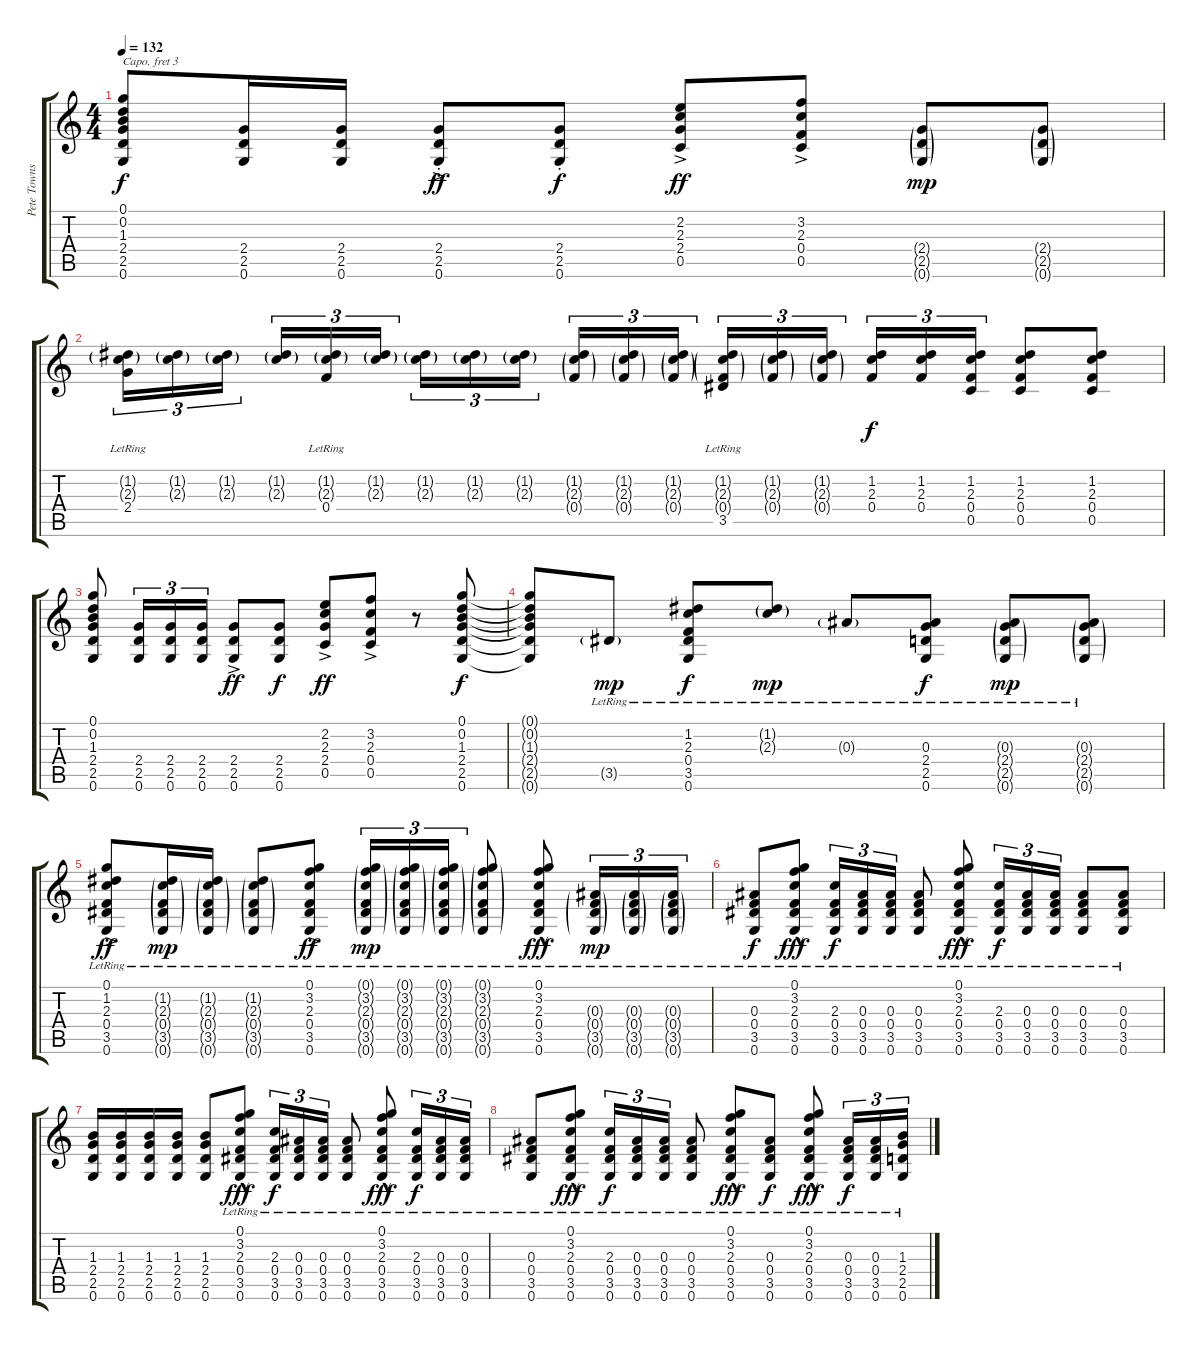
\track ("Pete Townshend" "Pete Towns") {instrument acousticguitarsteel}
\staff {score tabs}
\capo 3
\tuning (E4 B3 G3 D3 A2 E2) {hide}
\ts (4 4)
\tempo 132
\clef g2
\ks c
(0.1 0.2 1.3 2.4 2.5 0.6).8{dy f} (2.4 2.5 0.6).16 (2.4 2.5 0.6).16 (2.4{ac st} 2.5{ac st} 0.6{ac st}).8{dy ff} (2.4{st} 2.5{st} 0.6{st}).8{dy f} (2.2{ac} 2.3{ac} 2.4{ac} 0.5{ac}).8{dy ff} (3.2{ac} 2.3{ac} 0.4{ac} 0.5{ac}).8 (2.4{g} 2.5{g} 0.6{g}).8{dy mp} (2.4{g} 2.5{g} 0.6{g}).8 |
(1.2{g} 2.3{g} 2.4{lr}).16{tu (3 2)} (1.2{g} 2.3{g}).16{tu (3 2)} (1.2{g} 2.3{g}).16{tu (3 2) beam splitsecondary} (1.2{g} 2.3{g}).16{tu (3 2)} (1.2{g} 2.3{g} 0.4{lr}).16{tu (3 2)} (1.2{g} 2.3{g}).16{tu (3 2)} (1.2{g} 2.3{g}).16{tu (3 2)} (1.2{g} 2.3{g}).16{tu (3 2)} (1.2{g} 2.3{g}).16{tu (3 2) beam splitsecondary} (1.2{g} 2.3{g} 0.4{g}).16{tu (3 2)} (1.2{g} 2.3{g} 0.4{g}).16{tu (3 2)} (1.2{g} 2.3{g} 0.4{g}).16{tu (3 2)} (1.2{g} 2.3{g} 0.4{g} 3.5{lr}).16{tu (3 2)} (1.2{g} 2.3{g} 0.4{g}).16{tu (3 2)} (1.2{g} 2.3{g} 0.4{g}).16{tu (3 2) beam splitsecondary} (1.2 2.3 0.4).16{tu (3 2) dy f} (1.2 2.3 0.4).16{tu (3 2)} (1.2 2.3 0.4 0.5).16{tu (3 2)} (1.2 2.3 0.4 0.5).8 (1.2 2.3 0.4 0.5).8 |
(0.1 0.2 1.3 2.4 2.5 0.6).8 (2.4 2.5 0.6).16{tu (3 2)} (2.4 2.5 0.6).16{tu (3 2)} (2.4 2.5 0.6).16{tu (3 2)} (2.4{ac} 2.5{ac} 0.6{ac}).8{dy ff} (2.4 2.5 0.6).8{dy f} (2.2{ac} 2.3{ac} 2.4{ac} 0.5{ac}).8{dy ff} (3.2{ac} 2.3{ac} 0.4{ac} 0.5{ac}).8 r.8 (0.1 0.2 1.3 2.4 2.5 0.6).8{dy f} |
(0.1{t} 0.2{t} 1.3{t} 2.4{t} 2.5{t} 0.6{t}).8 3.5{g lr}.8{dy mp} (1.2{lr} 2.3{lr} 0.4{lr} 3.5{lr} 0.6{lr}).8{dy f} (1.2{g lr} 2.3{g lr}).8{dy mp} 0.3{g lr}.8 (0.3{lr} 2.4{lr} 2.5{lr} 0.6{lr}).8{dy f} (0.3{g lr} 2.4{g lr} 2.5{g lr} 0.6{g lr}).8{dy mp} (0.3{g lr} 2.4{g lr} 2.5{g lr} 0.6{g lr}).8 |
(0.1{ac lr} 1.2{ac lr} 2.3{ac lr} 0.4{ac lr} 3.5{ac lr} 0.6{ac lr}).8{dy ff} (1.2{g lr} 2.3{g lr} 0.4{g lr} 3.5{g lr} 0.6{g lr}).16{dy mp} (1.2{g lr} 2.3{g lr} 0.4{g lr} 3.5{g lr} 0.6{g lr}).16 (1.2{g lr} 2.3{g lr} 0.4{g lr} 3.5{g lr} 0.6{g lr}).8 (0.1{lr} 3.2{lr} 2.3{ac lr} 0.4{lr} 3.5{lr} 0.6{lr}).8{dy ff} (0.1{g lr} 3.2{g lr} 2.3{g lr} 0.4{g lr} 3.5{g lr} 0.6{g lr}).16{tu (3 2) dy mp} (0.1{g lr} 3.2{g lr} 2.3{g lr} 0.4{g lr} 3.5{g lr} 0.6{g lr}).16{tu (3 2)} (0.1{g lr} 3.2{g lr} 2.3{g lr} 0.4{g lr} 3.5{g lr} 0.6{g lr}).16{tu (3 2)} (0.1{g lr} 3.2{g lr} 2.3{g lr} 0.4{g lr} 3.5{g lr} 0.6{g lr}).8 (0.1{lr} 3.2{lr} 2.3{hac lr} 0.4{lr} 3.5{lr} 0.6{lr}).8{dy fff} (0.3{g lr} 0.4{g lr} 3.5{g lr} 0.6{g lr}).16{tu (3 2) dy mp} (0.3{g lr} 0.4{g lr} 3.5{g lr} 0.6{g lr}).16{tu (3 2)} (0.3{g lr} 0.4{g lr} 3.5{g lr} 0.6{g lr}).16{tu (3 2)} |
(0.3{lr} 0.4{lr} 3.5{lr} 0.6{lr}).8{dy f} (0.1{lr} 3.2{lr} 2.3{hac lr} 0.4{lr} 3.5{lr} 0.6{lr}).8{dy fff} (2.3{lr} 0.4{lr} 3.5{lr} 0.6{lr}).16{tu (3 2) dy f} (0.3{lr} 0.4{lr} 3.5{lr} 0.6{lr}).16{tu (3 2)} (0.3{lr} 0.4{lr} 3.5{lr} 0.6{lr}).16{tu (3 2)} (0.3{lr} 0.4{lr} 3.5{lr} 0.6{lr}).8 (0.1{lr} 3.2{lr} 2.3{hac lr} 0.4{lr} 3.5{lr} 0.6{lr}).8{dy fff} (2.3{lr} 0.4{lr} 3.5{lr} 0.6{lr}).16{tu (3 2) dy f} (0.3{lr} 0.4{lr} 3.5{lr} 0.6{lr}).16{tu (3 2)} (0.3{lr} 0.4{lr} 3.5{lr} 0.6{lr}).16{tu (3 2)} (0.3{lr} 0.4{lr} 3.5{lr} 0.6{lr}).8 (0.3{lr} 0.4{lr} 3.5{lr} 0.6{lr}).8 |
(1.3 2.4 2.5 0.6).16 (1.3 2.4 2.5 0.6).16 (1.3 2.4 2.5 0.6).16 (1.3 2.4 2.5 0.6).16 (1.3 2.4 2.5 0.6).8 (0.1{lr} 3.2{lr} 2.3{hac lr} 0.4{lr} 3.5{lr} 0.6{lr}).8{dy fff} (2.3{lr} 0.4{lr} 3.5{lr} 0.6{lr}).16{tu (3 2) dy f} (0.3{lr} 0.4{lr} 3.5{lr} 0.6{lr}).16{tu (3 2)} (0.3{lr} 0.4{lr} 3.5{lr} 0.6{lr}).16{tu (3 2)} (0.3{lr} 0.4{lr} 3.5{lr} 0.6{lr}).8 (0.1{lr} 3.2{lr} 2.3{hac lr} 0.4{lr} 3.5{lr} 0.6{lr}).8{dy fff} (2.3{lr} 0.4{lr} 3.5{lr} 0.6{lr}).16{tu (3 2) dy f} (0.3{lr} 0.4{lr} 3.5{lr} 0.6{lr}).16{tu (3 2)} (0.3{lr} 0.4{lr} 3.5{lr} 0.6{lr}).16{tu (3 2)} |
(0.3{lr} 0.4{lr} 3.5{lr} 0.6{lr}).8 (0.1{lr} 3.2{lr} 2.3{hac lr} 0.4{lr} 3.5{lr} 0.6{lr}).8{dy fff} (2.3{lr} 0.4{lr} 3.5{lr} 0.6{lr}).16{tu (3 2) dy f} (0.3{lr} 0.4{lr} 3.5{lr} 0.6{lr}).16{tu (3 2)} (0.3{lr} 0.4{lr} 3.5{lr} 0.6{lr}).16{tu (3 2)} (0.3{lr} 0.4{lr} 3.5{lr} 0.6{lr}).8 (0.1{lr} 3.2{lr} 2.3{hac lr} 0.4{lr} 3.5{lr} 0.6{lr}).8{dy fff} (0.3{lr} 0.4{lr} 3.5{lr} 0.6{lr}).8{dy f} (0.1{lr} 3.2{lr} 2.3{hac lr} 0.4{lr} 3.5{lr} 0.6{lr}).8{dy fff} (0.3{lr} 0.4{lr} 3.5{lr} 0.6{lr}).16{tu (3 2) dy f} (0.3{lr} 0.4{lr} 3.5{lr} 0.6{lr}).16{tu (3 2)} (1.3{lr} 2.4{lr} 2.5{lr} 0.6{lr}).16{tu (3 2)}
